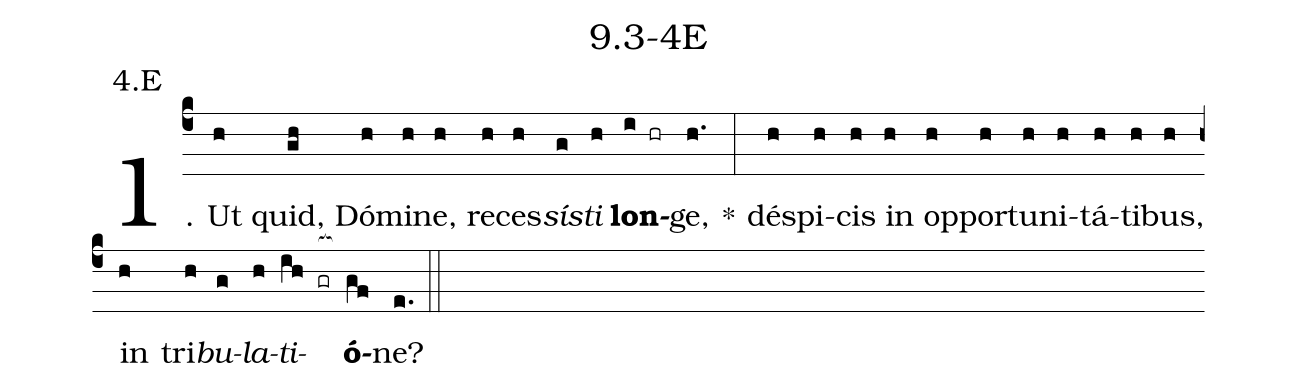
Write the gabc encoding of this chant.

name: 9.3-4E;
annotation: 4.E;
%%
(c4)1. Ut(h) quid,(gh) Dó(h)mi(h)ne,(h) re(h)ces(h)<i>sís</i>(g)<i>ti</i>(h) <b>lon</b>(i hr)ge,(h.) *(:) dé(h)spi(h)cis(h) in(h) op(h)por(h)tu(h)ni(h)tá(h)ti(h)bus,(h) in(h) tri(h)<i>bu</i>(g)<i>la</i>(h)<i>ti</i>(ih gr[ocb:1{])<b>ó</b>(gf[ocb:0}])ne?(e.) (::)


%E(h) u(g) o(h) u(ih) a(gf) e.(e.) (::)
